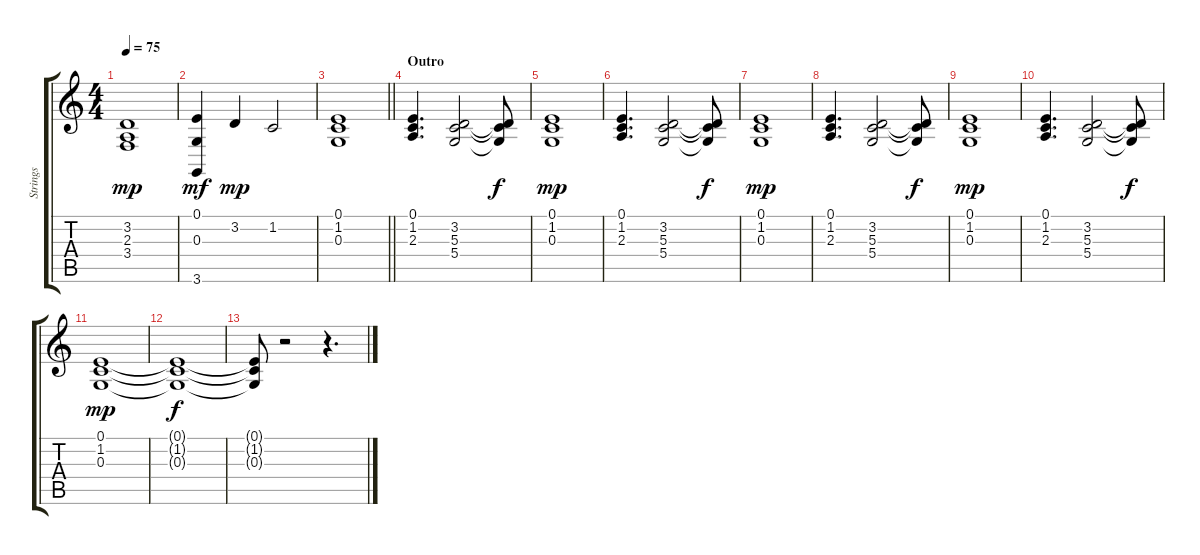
\track ("Strings" "Strings") {instrument stringensemble1}
\staff {score tabs}
\tuning (E4 B3 G3 D3 A2 E2) {hide}
\ts (4 4)
\tempo 75
\clef g2
\ks c
(3.2 2.3 3.4).1{dy mp} |
(0.1 0.3 3.6).4{dy mf} 3.2.4{dy mp} 1.2.2 |
\barLineRight lightlight
(0.1 1.2 0.3).1 |
\section ("" "Outro")
(0.1 1.2 2.3).4{d} (3.2 5.3 5.4).2 (3.2{t} 5.3{t} 5.4{t}).8{dy f} |
(0.1 1.2 0.3).1{dy mp} |
(0.1 1.2 2.3).4{d} (3.2 5.3 5.4).2 (3.2{t} 5.3{t} 5.4{t}).8{dy f} |
(0.1 1.2 0.3).1{dy mp} |
(0.1 1.2 2.3).4{d} (3.2 5.3 5.4).2 (3.2{t} 5.3{t} 5.4{t}).8{dy f} |
(0.1 1.2 0.3).1{dy mp} |
(0.1 1.2 2.3).4{d} (3.2 5.3 5.4).2 (3.2{t} 5.3{t} 5.4{t}).8{dy f} |
(0.1 1.2 0.3).1{dy mp} |
(0.1{t} 1.2{t} 0.3{t}).1{dy f} |
(0.1{t} 1.2{t} 0.3{t}).8 r.2 r.4{d}
